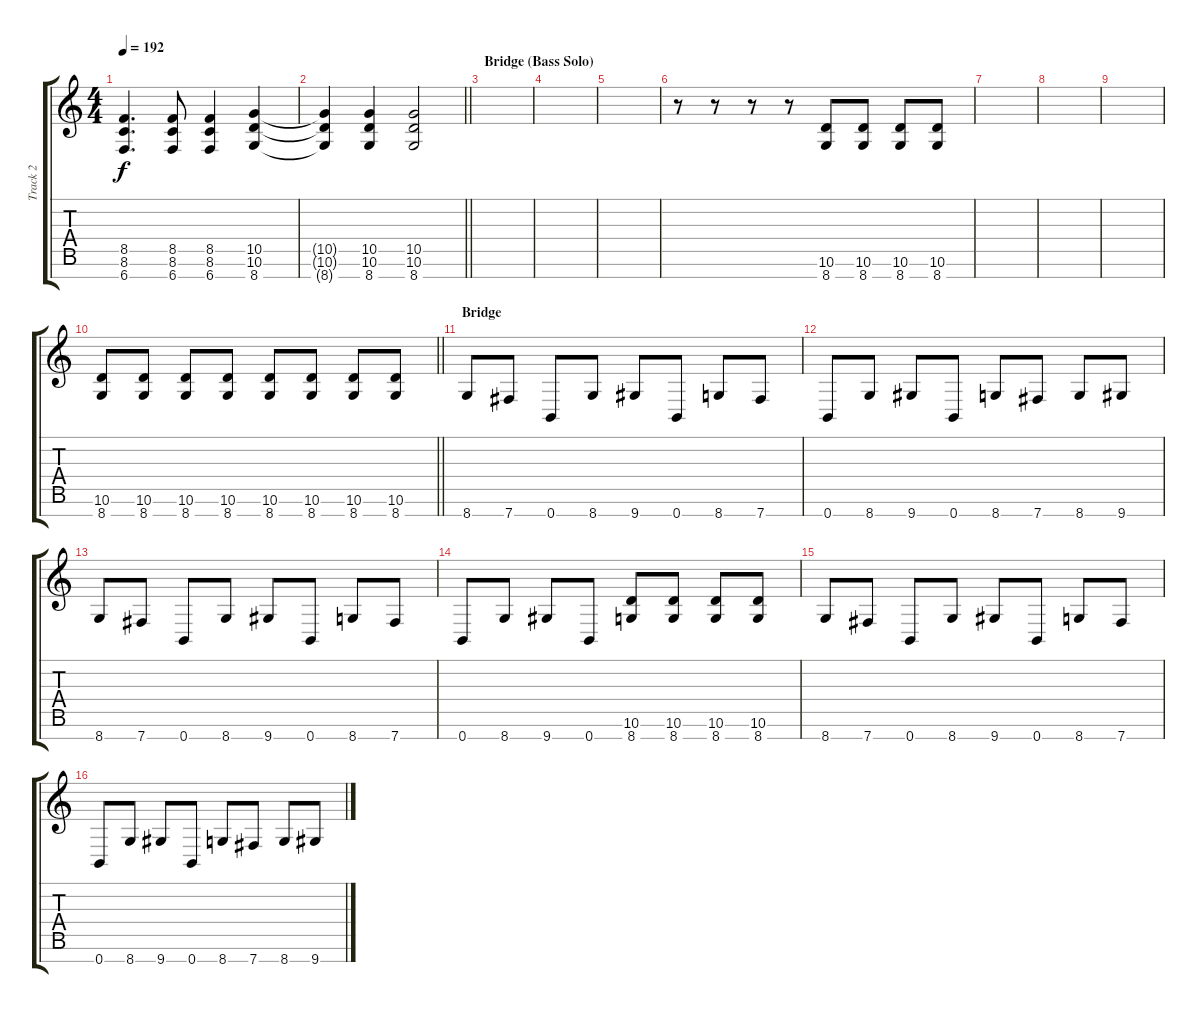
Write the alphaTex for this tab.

\track ("Track 2" "Track 2") {instrument distortionguitar}
\staff {score tabs}
\tuning (E4 B3 G3 D3 A2 E2 B1) {hide}
\ts (4 4)
\tempo 192
\clef g2
\ks c
(8.5 8.6 6.7).4{d dy f} (8.5 8.6 6.7).8 (8.5 8.6 6.7).4 (10.5 10.6 8.7).4 |
\barLineRight lightlight
(10.5{t} 10.6{t} 8.7{t}).4 (10.5 10.6 8.7).4 (10.5 10.6 8.7).2 |
\section ("" "Bridge (Bass Solo)")
|
|
|
r.8 r.8 r.8 r.8 (10.6 8.7).8 (10.6 8.7).8 (10.6 8.7).8 (10.6 8.7).8 |
|
|
|
\barLineRight lightlight
(10.6 8.7).8 (10.6 8.7).8 (10.6 8.7).8 (10.6 8.7).8 (10.6 8.7).8 (10.6 8.7).8 (10.6 8.7).8 (10.6 8.7).8 |
\section ("" "Bridge")
8.7.8 7.7.8 0.7.8 8.7.8 9.7.8 0.7.8 8.7.8 7.7.8 |
0.7.8 8.7.8 9.7.8 0.7.8 8.7.8 7.7.8 8.7.8 9.7.8 |
8.7.8 7.7.8 0.7.8 8.7.8 9.7.8 0.7.8 8.7.8 7.7.8 |
0.7.8 8.7.8 9.7.8 0.7.8 (10.6 8.7).8 (10.6 8.7).8 (10.6 8.7).8 (10.6 8.7).8 |
8.7.8 7.7.8 0.7.8 8.7.8 9.7.8 0.7.8 8.7.8 7.7.8 |
0.7.8 8.7.8 9.7.8 0.7.8 8.7.8 7.7.8 8.7.8 9.7.8
